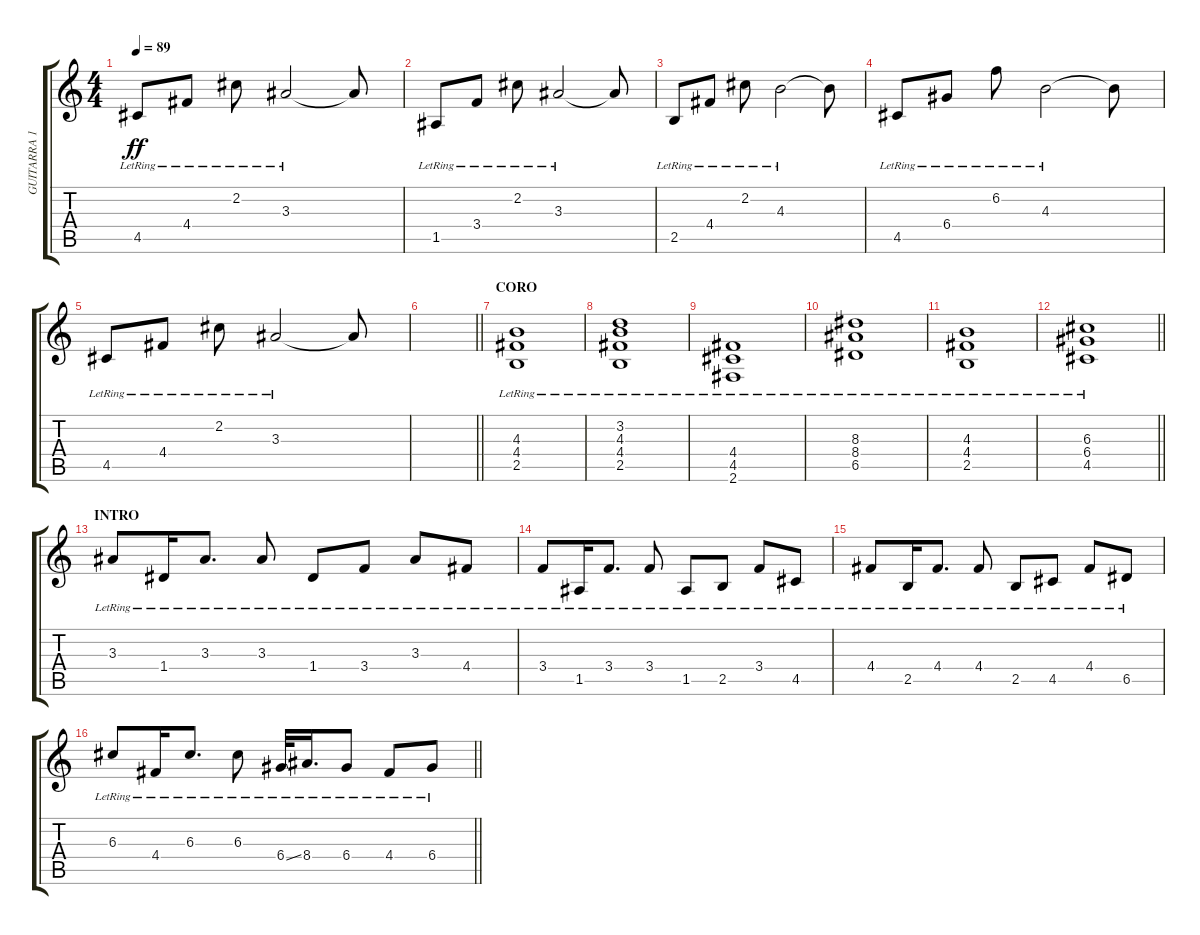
\track ("GUITARRA 1" "GUITARRA 1") {instrument electricguitarjazz}
\staff {score tabs}
\tuning (E4 B3 G3 D3 A2 E2) {hide}
\ts (4 4)
\tempo 89
\clef g2
\ks c
4.5{lr}.8{dy ff} 4.4{lr}.8 2.2{lr}.8 3.3{lr}.2 3.3{t}.8 |
1.5{lr}.8 3.4{lr}.8 2.2{lr}.8 3.3{lr}.2 3.3{t}.8 |
2.5{lr}.8 4.4{lr}.8 2.2{lr}.8 4.3{lr}.2 4.3{t}.8 |
4.5{lr}.8 6.4{lr}.8 6.2{lr}.8 4.3{lr}.2 4.3{t}.8 |
4.5{lr}.8 4.4{lr}.8 2.2{lr}.8 3.3{lr}.2 3.3{t}.8 |
\barLineRight lightlight
|
\section ("" "CORO")
(4.3{lr} 4.4{lr} 2.5{lr}).1 |
(3.2{lr} 4.3{lr} 4.4{lr} 2.5{lr}).1 |
(4.4{lr} 4.5{lr} 2.6{lr}).1 |
(8.3{lr} 8.4{lr} 6.5{lr}).1 |
(4.3{lr} 4.4{lr} 2.5{lr}).1 |
\barLineRight lightlight
(6.3{lr} 6.4{lr} 4.5{lr}).1 |
\section ("" "INTRO")
3.3{lr}.8 1.4{lr}.16 3.3{lr}.8{d} 3.3{lr}.8 1.4{lr}.8 3.4{lr}.8 3.3{lr}.8 4.4{lr}.8 |
3.4{lr}.8 1.5{lr}.16 3.4{lr}.8{d} 3.4{lr}.8 1.5{lr}.8 2.5{lr}.8 3.4{lr}.8 4.5{lr}.8 |
4.4{lr}.8 2.5{lr}.16 4.4{lr}.8{d} 4.4{lr}.8 2.5{lr}.8 4.5{lr}.8 4.4{lr}.8 6.5{lr}.8 |
\barLineRight lightlight
6.3{lr}.8 4.4{lr}.16 6.3{lr}.8{d} 6.3{lr}.8 6.4{ss lr}.32 8.4{lr}.16{d} 6.4{lr}.8 4.4{lr}.8 6.4{lr}.8
